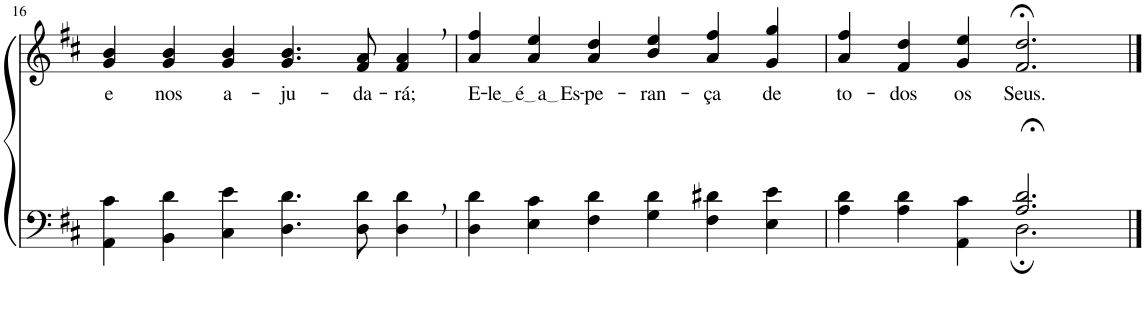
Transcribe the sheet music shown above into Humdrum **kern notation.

**kern	**kern	**text
*part2	*part1	*part1
*staff2	*staff1	*staff1
*I"Parte III e IV	*I"Parte I e II	*
!!LO:PB:g=z
*clefF4	*clefG2	*
*Trd1c2	*Trd1c2	*
*k[f#c#]	*k[f#c#]	*
*M6/4	*M6/4	*
=16	=16	=16
!	!	!LO:LY:b
4AA\ 4c#\	4g/ 4b/	e
!	!	!LO:LY:b
4BB\ 4d\	4g/ 4b/	nos
!	!	!LO:LY:b
4C#\ 4e\	4g/ 4b/	a-
!	!	!LO:LY:b
4.D\ 4.d\	4.g/ 4.b/	-ju-
!	!	!LO:LY:b
8D\ 8d\	8f#/ 8a/	-da-
!	!	!LO:LY:b
4D\, 4d\,	4f#/, 4a/,	-rá;
=17	=17	=17
!	!	!LO:LY:b
4D\ 4d\	4a/ 4ff#/	E-
!	!	!LO:LY:b
4E\ 4c#\	4a/ 4ee/	le é a Es
!	!	!LO:LY:b
4F#\ 4d\	4a/ 4dd/	-pe-
!	!	!LO:LY:b
4G\ 4d\	4b/ 4ee/	-ran-
!	!	!LO:LY:b
4F#\ 4d#X\	4a/ 4ff#/	-ça
!	!	!LO:LY:b
4E\ 4e\	4g/ 4gg/	de
=18	=18	=18
*^	*	*
!	!	!	!LO:LY:b
2.ryy	4A\ 4d\	4a/ 4ff#/	to-
!	!	!	!LO:LY:b
.	4A\ 4d\	4f#/ 4dd/	-dos
!	!	!	!LO:LY:b
.	4AA\ 4c#\	4g/ 4ee/	os
!	!	!	!LO:LY:b
2.A/;< 2.d/;<	2.D;\	2.f#/;< 2.dd/;<	Seus.
*v	*v	*	*
==	==	==
*-	*-	*-
